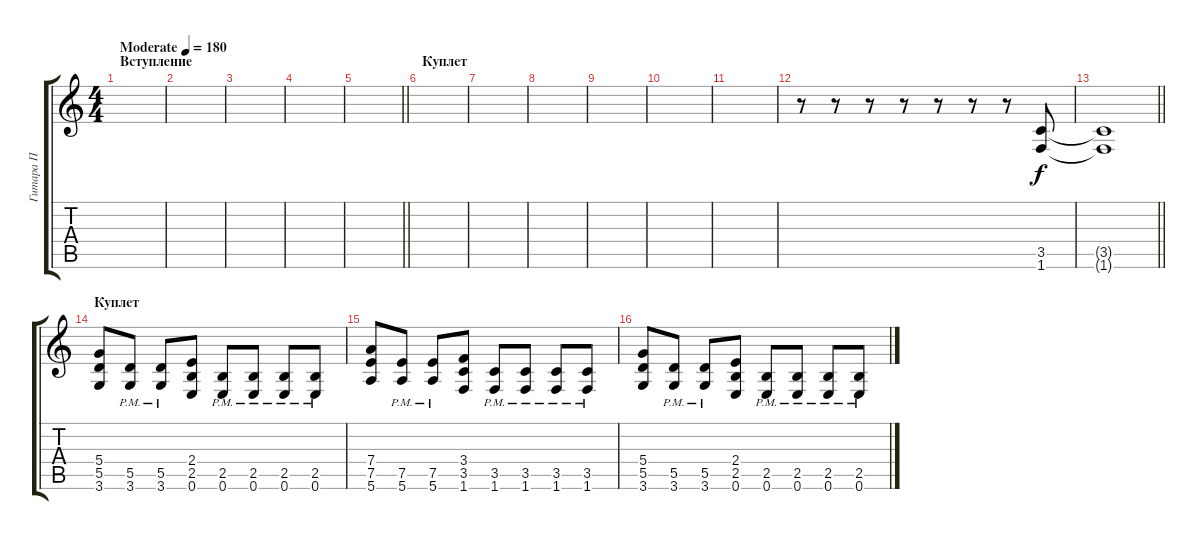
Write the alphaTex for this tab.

\track ("Гитара П" "Гитара П") {instrument overdrivenguitar}
\staff {score tabs}
\tuning (E4 B3 G3 D3 A2 E2) {hide}
\ts (4 4)
\section ("" "Вступление")
\tempo (180 "Moderate")
\clef g2
\ks c
|
|
|
|
\barLineRight lightlight
|
\section ("" "Куплет")
|
|
|
|
|
|
r.8 r.8 r.8 r.8 r.8 r.8 r.8 (3.5 1.6).8 |
\barLineRight lightlight
(3.5{t} 1.6{t}).1 |
\section ("" "Куплет")
(5.4 5.5 3.6).8 (5.5{pm} 3.6{pm}).8 (5.5{pm} 3.6{pm}).8 (2.4 2.5 0.6).8 (2.5{pm} 0.6{pm}).8 (2.5{pm} 0.6{pm}).8 (2.5{pm} 0.6{pm}).8 (2.5{pm} 0.6{pm}).8 |
(7.4 7.5 5.6).8 (7.5{pm} 5.6{pm}).8 (7.5{pm} 5.6{pm}).8 (3.4 3.5 1.6).8 (3.5{pm} 1.6{pm}).8 (3.5{pm} 1.6{pm}).8 (3.5{pm} 1.6{pm}).8 (3.5{pm} 1.6{pm}).8 |
(5.4 5.5 3.6).8 (5.5{pm} 3.6{pm}).8 (5.5{pm} 3.6{pm}).8 (2.4 2.5 0.6).8 (2.5{pm} 0.6{pm}).8 (2.5{pm} 0.6{pm}).8 (2.5{pm} 0.6{pm}).8 (2.5{pm} 0.6{pm}).8
